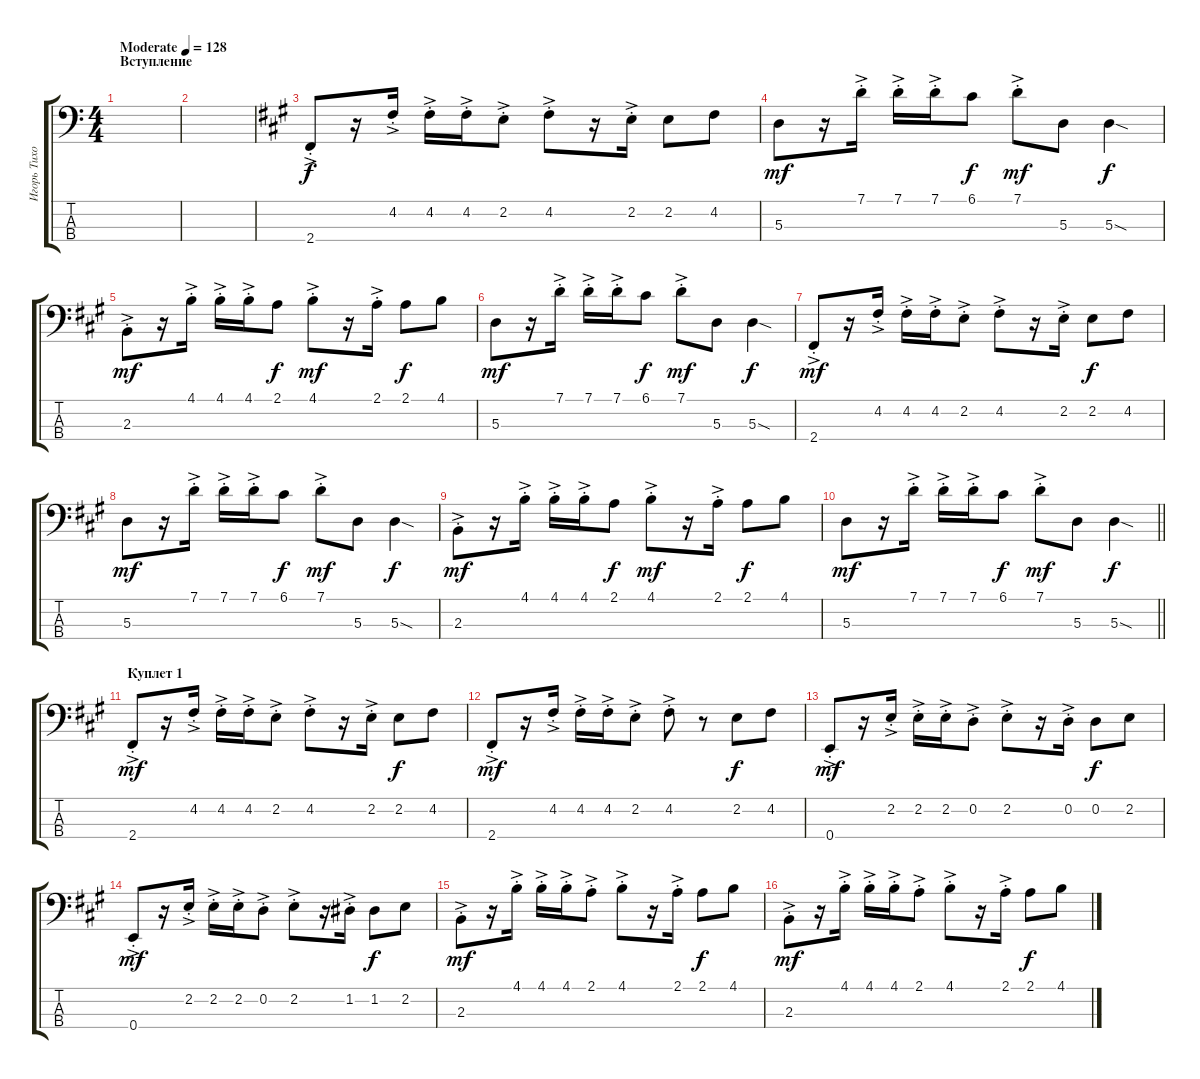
\track ("Игорь Тихомиров" "Игорь Тихо") {instrument electricbassfinger}
\staff {score tabs}
\tuning (G2 D2 A1 E1) {hide}
\ts (4 4)
\section ("" "Вступление")
\tempo (128 "Moderate")
\clef f4
\ks c
|
|
\ks f#minor
2.4{ac st}.8 r.16 4.2{ac st}.16 4.2{ac st}.16 4.2{ac st}.16 2.2{ac st}.8 4.2{ac st}.8 r.16 2.2{ac st}.16 2.2.8{dy f} 4.2.8 |
5.3.8{dy mf} r.16 7.1{ac st}.16 7.1{ac st}.16 7.1{ac st}.16 6.1.8{dy f} 7.1{ac st}.8{dy mf} 5.3.8 5.3{sod}.4{dy f} |
2.3{ac st}.8{dy mf} r.16 4.1{ac st}.16 4.1{ac st}.16 4.1{ac st}.16 2.1.8{dy f} 4.1{ac st}.8{dy mf} r.16 2.1{ac st}.16 2.1.8{dy f} 4.1.8 |
5.3.8{dy mf} r.16 7.1{ac st}.16 7.1{ac st}.16 7.1{ac st}.16 6.1.8{dy f} 7.1{ac st}.8{dy mf} 5.3.8 5.3{sod}.4{dy f} |
2.4{ac st}.8{dy mf} r.16 4.2{ac st}.16 4.2{ac st}.16 4.2{ac st}.16 2.2{ac st}.8 4.2{ac st}.8 r.16 2.2{ac st}.16 2.2.8{dy f} 4.2.8 |
5.3.8{dy mf} r.16 7.1{ac st}.16 7.1{ac st}.16 7.1{ac st}.16 6.1.8{dy f} 7.1{ac st}.8{dy mf} 5.3.8 5.3{sod}.4{dy f} |
2.3{ac st}.8{dy mf} r.16 4.1{ac st}.16 4.1{ac st}.16 4.1{ac st}.16 2.1.8{dy f} 4.1{ac st}.8{dy mf} r.16 2.1{ac st}.16 2.1.8{dy f} 4.1.8 |
\barLineRight lightlight
5.3.8{dy mf} r.16 7.1{ac st}.16 7.1{ac st}.16 7.1{ac st}.16 6.1.8{dy f} 7.1{ac st}.8{dy mf} 5.3.8 5.3{sod}.4{dy f} |
\section ("" "Куплет 1")
2.4{ac st}.8{dy mf} r.16 4.2{ac st}.16 4.2{ac st}.16 4.2{ac st}.16 2.2{ac st}.8 4.2{ac st}.8 r.16 2.2{ac st}.16 2.2.8{dy f} 4.2.8 |
2.4{ac st}.8{dy mf} r.16 4.2{ac st}.16 4.2{ac st}.16 4.2{ac st}.16 2.2{ac st}.8 4.2{ac st}.8 r.8 2.2.8{dy f} 4.2.8 |
0.4{ac st}.8{dy mf} r.16 2.2{ac st}.16 2.2{ac st}.16 2.2{ac st}.16 0.2{ac st}.8 2.2{ac st}.8 r.16 0.2{ac st}.16 0.2.8{dy f} 2.2.8 |
0.4{ac st}.8{dy mf} r.16 2.2{ac st}.16 2.2{ac st}.16 2.2{ac st}.16 0.2{ac st}.8 2.2{ac st}.8 r.16 1.2{ac st}.16 1.2.8{dy f} 2.2.8 |
2.3{ac st}.8{dy mf} r.16 4.1{ac st}.16 4.1{ac st}.16 4.1{ac st}.16 2.1{ac st}.8 4.1{ac st}.8 r.16 2.1{ac st}.16 2.1.8{dy f} 4.1.8 |
2.3{ac st}.8{dy mf} r.16 4.1{ac st}.16 4.1{ac st}.16 4.1{ac st}.16 2.1{ac st}.8 4.1{ac st}.8 r.16 2.1{ac st}.16 2.1.8{dy f} 4.1.8
